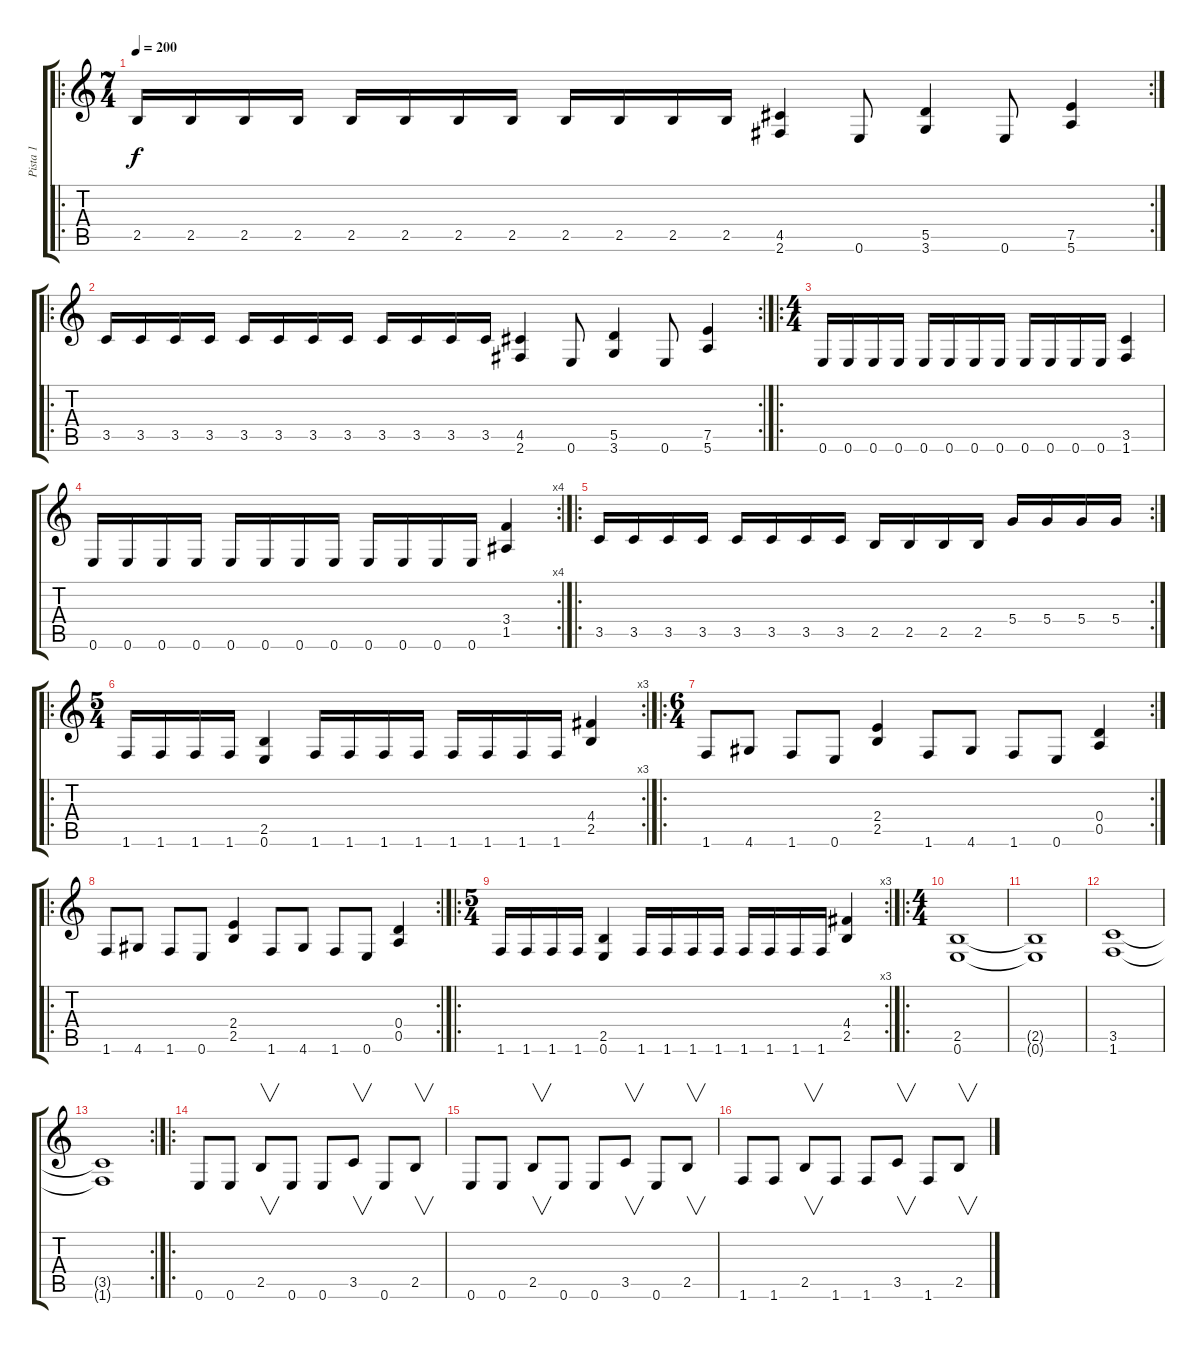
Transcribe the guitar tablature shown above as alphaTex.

\track ("Pista 1" "Pista 1") {instrument distortionguitar}
\staff {score tabs}
\tuning (E4 B3 G3 D3 A2 E2) {hide}
\ro
\rc 2
\ts (7 4)
\tempo 200
\clef g2
\ks c
2.5.16{dy f} 2.5.16 2.5.16 2.5.16 2.5.16 2.5.16 2.5.16 2.5.16 2.5.16 2.5.16 2.5.16 2.5.16 (4.5 2.6).4 0.6.8 (5.5 3.6).4 0.6.8 (7.5 5.6).4 |
\ro
\rc 2
3.5.16 3.5.16 3.5.16 3.5.16 3.5.16 3.5.16 3.5.16 3.5.16 3.5.16 3.5.16 3.5.16 3.5.16 (4.5 2.6).4 0.6.8 (5.5 3.6).4 0.6.8 (7.5 5.6).4 |
\ro
\ts (4 4)
0.6.16 0.6.16 0.6.16 0.6.16 0.6.16 0.6.16 0.6.16 0.6.16 0.6.16 0.6.16 0.6.16 0.6.16 (3.5 1.6).4 |
\rc 4
0.6.16 0.6.16 0.6.16 0.6.16 0.6.16 0.6.16 0.6.16 0.6.16 0.6.16 0.6.16 0.6.16 0.6.16 (3.4 1.5).4 |
\ro
\rc 2
3.5.16 3.5.16 3.5.16 3.5.16 3.5.16 3.5.16 3.5.16 3.5.16 2.5.16 2.5.16 2.5.16 2.5.16 5.4.16 5.4.16 5.4.16 5.4.16 |
\ro
\rc 3
\ts (5 4)
1.6.16 1.6.16 1.6.16 1.6.16 (2.5 0.6).4 1.6.16 1.6.16 1.6.16 1.6.16 1.6.16 1.6.16 1.6.16 1.6.16 (4.4 2.5).4 |
\ro
\rc 2
\ts (6 4)
1.6.8 4.6.8 1.6.8 0.6.8 (2.4 2.5).4 1.6.8 4.6.8 1.6.8 0.6.8 (0.4 0.5).4 |
\ro
\rc 2
1.6.8 4.6.8 1.6.8 0.6.8 (2.4 2.5).4 1.6.8 4.6.8 1.6.8 0.6.8 (0.4 0.5).4 |
\ro
\rc 3
\ts (5 4)
1.6.16 1.6.16 1.6.16 1.6.16 (2.5 0.6).4 1.6.16 1.6.16 1.6.16 1.6.16 1.6.16 1.6.16 1.6.16 1.6.16 (4.4 2.5).4 |
\ro
\ts (4 4)
(2.5 0.6).1 |
(2.5{t} 0.6{t}).1 |
(3.5 1.6).1 |
\rc 2
(3.5{t} 1.6{t}).1 |
\ro
0.6.8 0.6.8 2.5.8{v} 0.6.8 0.6.8 3.5.8{v} 0.6.8 2.5.8{v} |
0.6.8 0.6.8 2.5.8{v} 0.6.8 0.6.8 3.5.8{v} 0.6.8 2.5.8{v} |
1.6.8 1.6.8 2.5.8{v} 1.6.8 1.6.8 3.5.8{v} 1.6.8 2.5.8{v}
